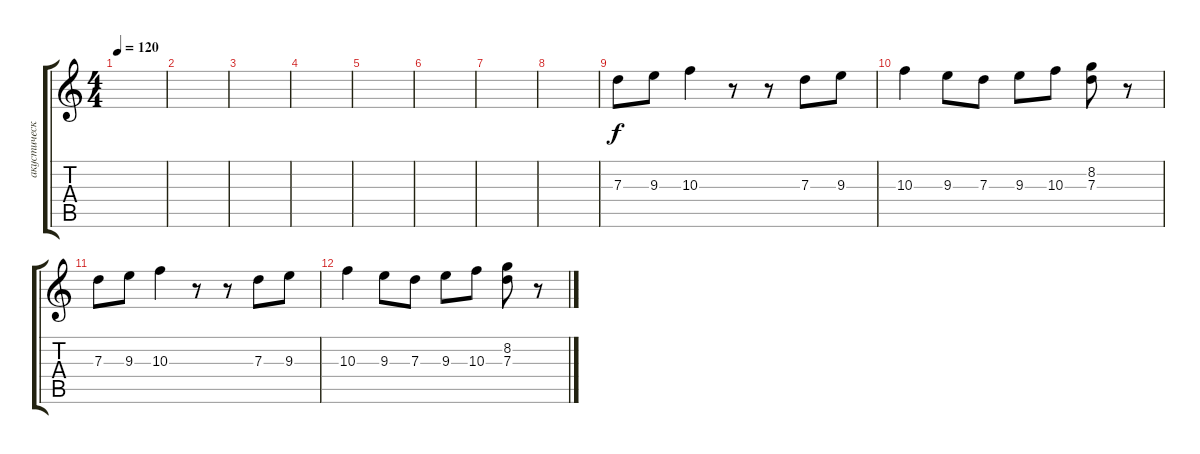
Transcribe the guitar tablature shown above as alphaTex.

\track ("акустическая гитара" "акустическ") {instrument acousticguitarsteel}
\staff {score tabs}
\tuning (E4 B3 G3 D3 A2 E2) {hide}
\ts (4 4)
\tempo 120
\clef g2
\ks c
|
|
|
|
|
|
|
|
7.3.8 9.3.8 10.3.4 r.8 r.8 7.3.8 9.3.8 |
10.3.4 9.3.8 7.3.8 9.3.8 10.3.8 (8.2 7.3).8 r.8 |
7.3.8 9.3.8 10.3.4 r.8 r.8 7.3.8 9.3.8 |
10.3.4 9.3.8 7.3.8 9.3.8 10.3.8 (8.2 7.3).8 r.8
